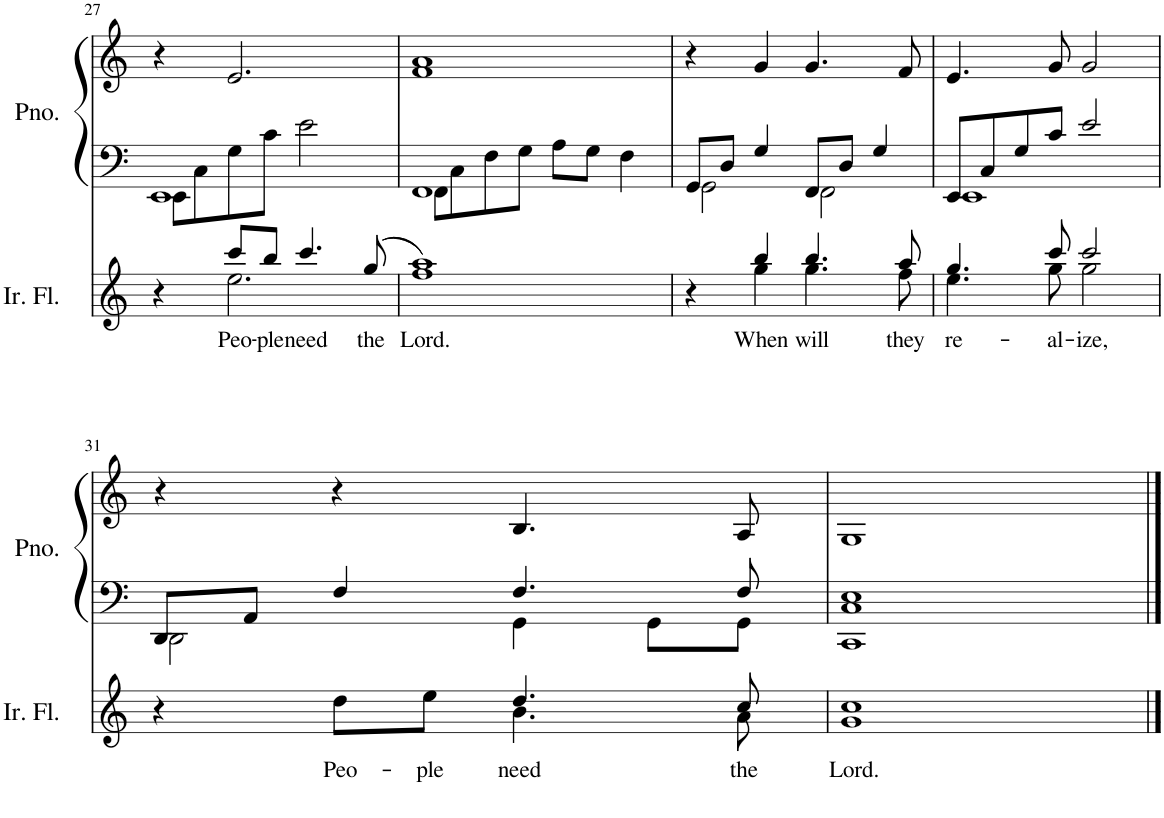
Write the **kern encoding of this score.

**kern	**text	**kern	**kern
*part2	*part2	*part1	*part1
*staff3	*staff3	*staff2	*staff1
*I"Irish Flute	*	*I"Grand Piano	*
*I'Ir. Fl.	*	*I'Pno.	*
!!LO:PB:g=z
*clefG2	*	*clefF4	*clefG2
*k[]	*	*k[]	*k[]
*M4/4	*	*M4/4	*M4/4
=27	=27	=27	=27
*^	*	*^	*
4r	4ryy	.	1EE	8EE\L	4r
.	.	.	.	8C\	.
!	!	!LO:LY:b	!	!	!
8ccc/L	2.ee\	Peo-	.	8G\	2.e/
!	!	!LO:LY:b	!	!	!
8bb/J	.	-ple	.	8c\J	.
!	!	!LO:LY:b	!	!	!
4.ccc/	.	need	.	2e\	.
!	!	!LO:LY:b	!	!	!
((8gg/	.	the	.	.	.
*v	*v	*	*	*	*
=28	=28	=28	=28	=28
!	!LO:LY:b	!	!	!
1ff 1aa))	Lord.	1FF	8FF\L	1f 1a
.	.	.	8C\	.
.	.	.	8F\	.
.	.	.	8G\J	.
.	.	.	8A\L	.
.	.	.	8G\J	.
.	.	.	4F\	.
=29	=29	=29	=29	=29
*^	*	*	*	*
4r	4ryy	.	8GG/L	2GG\	4r
.	.	.	8D/J	.	.
!	!	!LO:LY:b	!	!	!
4bb/	4gg\	When	4G/	.	4g/
!	!	!LO:LY:b	!	!	!
4.bb/	4.gg\	will	8FF/L	2FF\	4.g/
.	.	.	8D/J	.	.
.	.	.	4G/	.	.
!	!	!LO:LY:b	!	!	!
8aa/	8ff\	they	.	.	8f/
=30	=30	=30	=30	=30	=30
!	!	!LO:LY:b	!	!	!
4.gg/	4.ee\	re-	8EE/L	1EE	4.e/
.	.	.	8C/	.	.
.	.	.	8G/	.	.
!	!	!LO:LY:b	!	!	!
8ccc/	8gg\	-al-	8c/J	.	8g/
!	!	!LO:LY:b	!	!	!
2ccc/	2gg\	-ize,	2e/	.	2g/
!!LO:LB:g=z
=31	=31	=31	=31	=31	=31
4r	2ryy	.	8DD/L	2DD\	4r
.	.	.	8AA/J	.	.
!	!	!LO:LY:b	!	!	!
8dd\L	.	Peo-	4F/	.	4r
!	!	!LO:LY:b	!	!	!
8ee\J	.	-ple	.	.	.
!	!	!LO:LY:b	!	!	!
4.dd/	4.b\	need	4.F/	4GG\	4.B/
.	.	.	.	8GG\L	.
!	!	!LO:LY:b	!	!	!
8cc/	8a\	the	8F/	8GG\J	8A/
=32	=32	=32	=32	=32	=32
!	!	!LO:LY:b	!	!	!
*v	*v	*	*	*	*
*	*	*v	*v	*
1g 1cc	Lord.	1CC 1C 1E	1G
==	==	==	==
*-	*-	*-	*-
